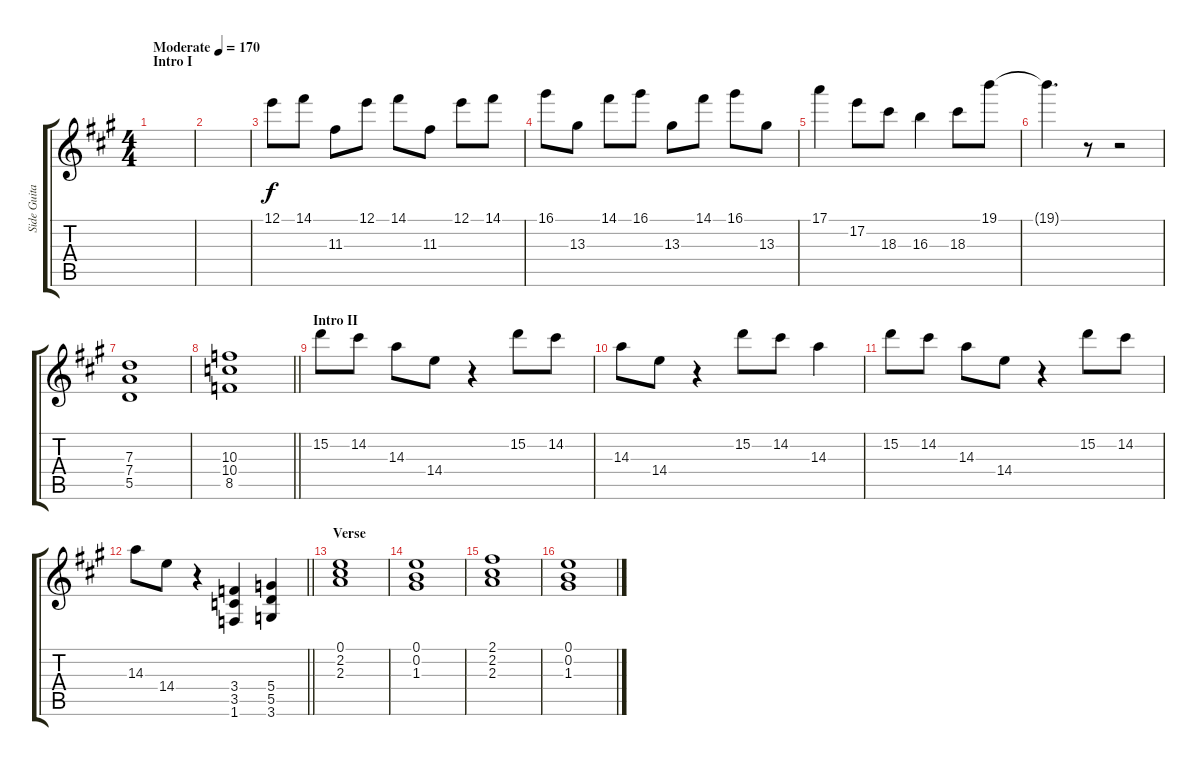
\track ("Side Guitar" "Side Guita") {instrument distortionguitar}
\staff {score tabs}
\tuning (E4 B3 G3 D3 A2 E2) {hide}
\ts (4 4)
\section ("" "Intro I")
\tempo (170 "Moderate")
\clef g2
\ks a
|
|
12.1.8 14.1.8 11.3.8 12.1.8 14.1.8 11.3.8 12.1.8 14.1.8 |
16.1.8 13.3.8 14.1.8 16.1.8 13.3.8 14.1.8 16.1.8 13.3.8 |
17.1.4 17.2.8 18.3.8 16.3.4 18.3.8 19.1.8 |
19.1{t}.4{d} r.8 r.2 |
(7.3 7.4 5.5).1 |
\barLineRight lightlight
(10.3 10.4 8.5).1 |
\section ("" "Intro II")
15.2.8 14.2.8 14.3.8 14.4.8 r.4 15.2.8 14.2.8 |
14.3.8 14.4.8 r.4 15.2.8 14.2.8 14.3.4 |
15.2.8 14.2.8 14.3.8 14.4.8 r.4 15.2.8 14.2.8 |
\barLineRight lightlight
14.3.8 14.4.8 r.4 (3.4 3.5 1.6).4 (5.4 5.5 3.6).4 |
\section ("" "Verse")
(0.1 2.2 2.3).1 |
(0.1 0.2 1.3).1 |
(2.1 2.2 2.3).1 |
(0.1 0.2 1.3).1
